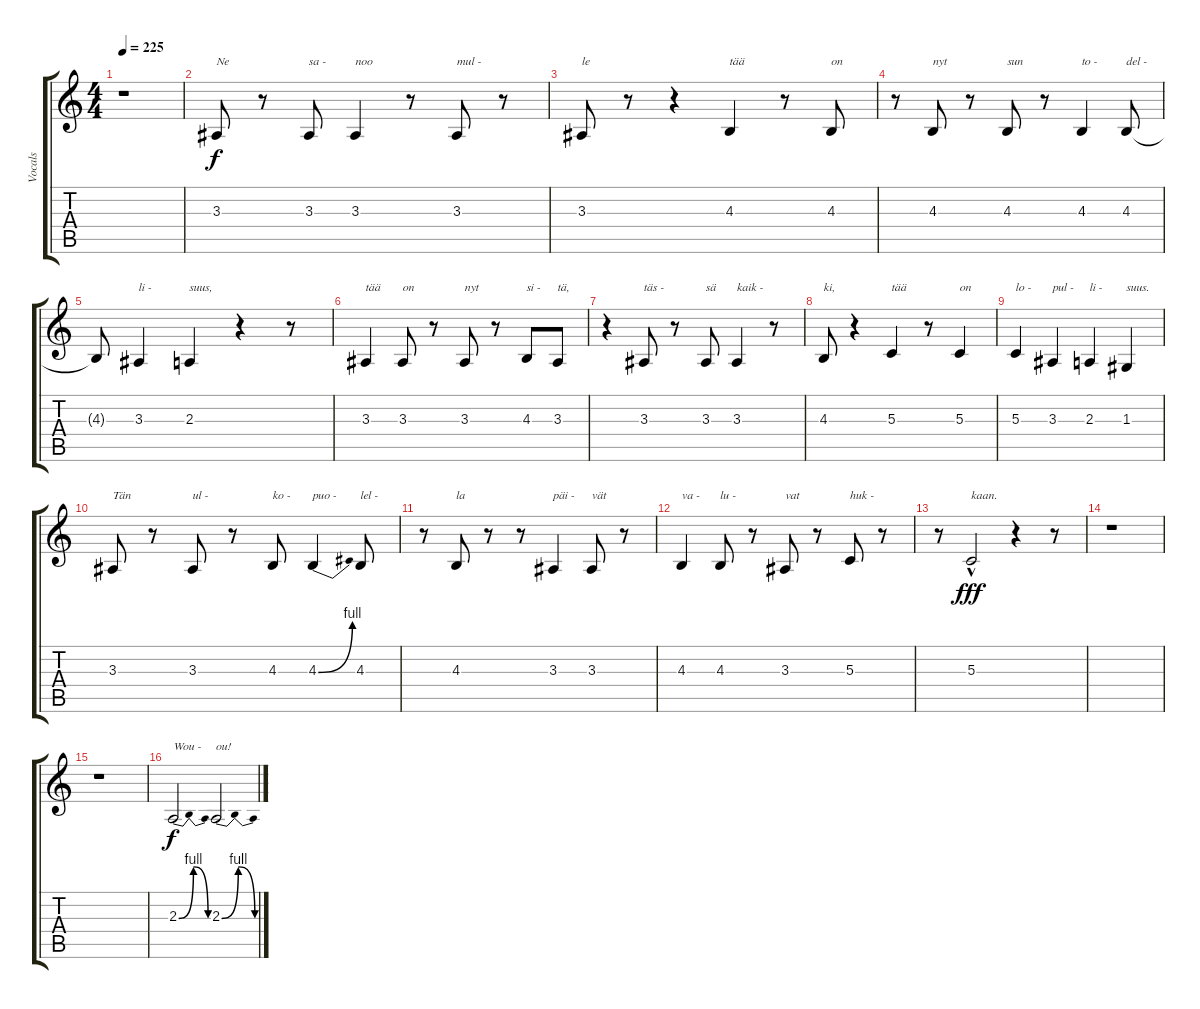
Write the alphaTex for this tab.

\track ("Vocals" "Vocals") {instrument lead8bassandlead}
\staff {score tabs}
\tuning (E4 B3 G3 D3 A2 E2) {hide}
\ts (4 4)
\tempo 225
\clef g2
\ks c
r.1{dy fff} |
3.3.8{txt "Ne" dy f} r.8 3.3.8{txt "sa -"} 3.3.4{txt "noo"} r.8 3.3.8{txt "mul -"} r.8 |
3.3.8{txt "le"} r.8 r.4 4.3.4{txt "tää"} r.8 4.3.8{txt "on"} |
r.8 4.3.8{txt "nyt"} r.8 4.3.8{txt "sun"} r.8 4.3.4{txt "to -"} 4.3.8{txt "del -"} |
4.3{t}.8 3.3.4{txt "li -"} 2.3.4{txt "suus,"} r.4 r.8 |
3.3.4{txt "tää"} 3.3.8{txt "on"} r.8 3.3.8{txt "nyt"} r.8 4.3.8{txt "si -"} 3.3.8{txt "tä,"} |
r.4 3.3.8{txt "täs -"} r.8 3.3.8{txt "sä"} 3.3.4{txt "kaik -"} r.8 |
4.3.8{txt "ki,"} r.4 5.3.4{txt "tää"} r.8 5.3.4{txt "on"} |
5.3.4{txt "lo -"} 3.3.4{txt "pul -"} 2.3.4{txt "li -"} 1.3.4{txt "suus."} |
3.3.8{txt "Tän"} r.8 3.3.8{txt "ul -"} r.8 4.3.8{txt "ko -"} 4.3{be (bend 0 0 60 4)}.4{txt "puo -"} 4.3.8{txt "lel -"} |
r.8 4.3.8{txt "la"} r.8 r.8 3.3.4{txt "päi -"} 3.3.8{txt "vät"} r.8 |
4.3.4{txt "va -"} 4.3.8{txt "lu -"} r.8 3.3.8{txt "vat"} r.8 5.3.8{txt "huk -"} r.8 |
r.8 5.3{hac}.2{txt "kaan." dy fff} r.4 r.8 |
r.1 |
r.1 |
2.3{be (bendrelease 0 0 30 4 30 4 60 0)}.2{txt "Wou -" dy f} 2.3{be (bendrelease 0 0 30 4 30 4 60 0)}.2{txt "ou!"}
